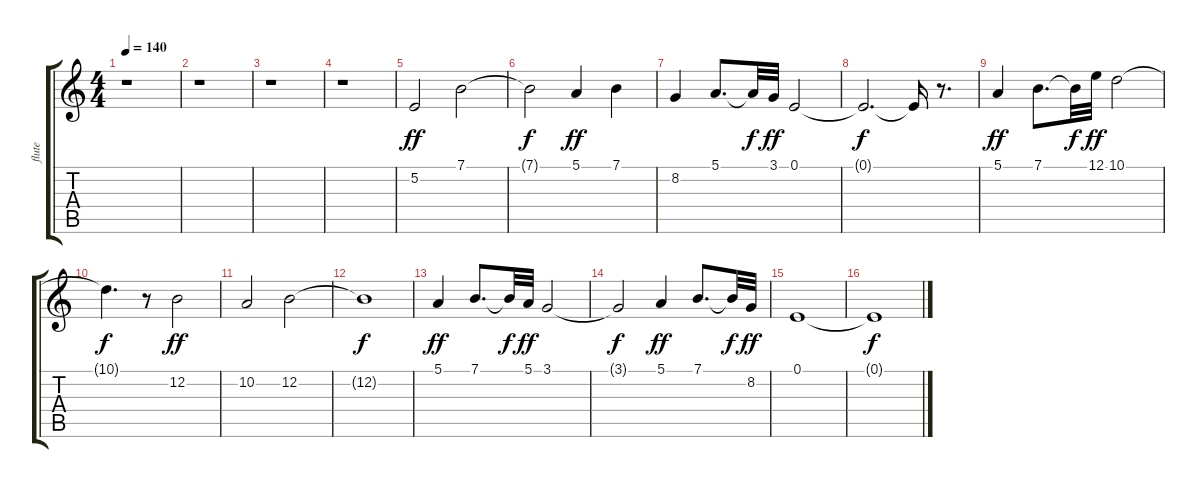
\track ("flute" "flute") {instrument flute}
\staff {score tabs}
\tuning (E4 B3 G3 D3 A2 E2) {hide}
\ts (4 4)
\tempo 140
\clef g2
\ks c
r.1{dy ff instrument flute} |
r.1 |
r.1 |
r.1 |
5.2.2 7.1.2 |
7.1{t}.2{dy f} 5.1.4{dy ff} 7.1.4 |
8.2.4 5.1.8{d} 5.1{t}.32{dy f} 3.1.32{dy ff} 0.1.2 |
0.1{t}.2{d dy f} 0.1{t}.16 r.8{d} |
5.1.4{dy ff} 7.1.8{d} 7.1{t}.32{dy f} 12.1.32{dy ff} 10.1.2 |
10.1{t}.4{d dy f} r.8 12.2.2{dy ff} |
10.2.2 12.2.2 |
12.2{t}.1{dy f} |
5.1.4{dy ff} 7.1.8{d} 7.1{t}.32{dy f} 5.1.32{dy ff} 3.1.2 |
3.1{t}.2{dy f} 5.1.4{dy ff} 7.1.8{d} 7.1{t}.32{dy f} 8.2.32{dy ff} |
0.1.1 |
0.1{t}.1{dy f}
